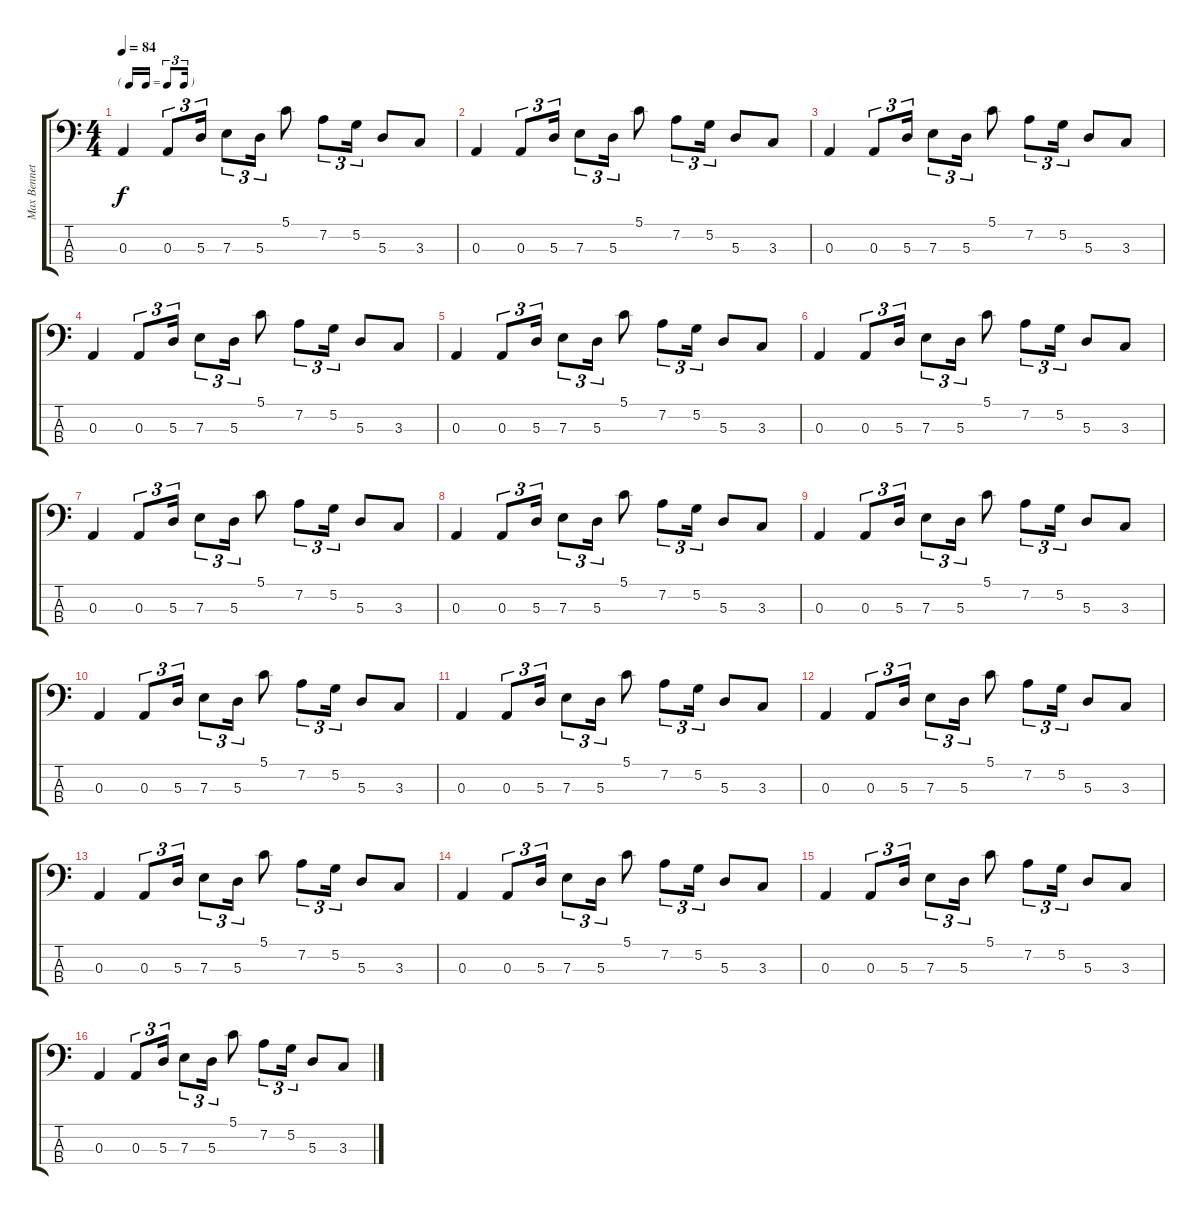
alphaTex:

\track ("Max Bennett - Bass" "Max Bennet") {instrument fretlessbass}
\staff {score tabs}
\tuning (G2 D2 A1 E1) {hide}
\ts (4 4)
\tf triplet16th
\tempo 84
\clef f4
\ks c
0.3.4{dy f} 0.3.8{tu (3 2)} 5.3.16{tu (3 2)} 7.3.8{tu (3 2)} 5.3.16{tu (3 2)} 5.1.8 7.2.8{tu (3 2)} 5.2.16{tu (3 2)} 5.3.8 3.3.8 |
0.3.4 0.3.8{tu (3 2)} 5.3.16{tu (3 2)} 7.3.8{tu (3 2)} 5.3.16{tu (3 2)} 5.1.8 7.2.8{tu (3 2)} 5.2.16{tu (3 2)} 5.3.8 3.3.8 |
0.3.4 0.3.8{tu (3 2)} 5.3.16{tu (3 2)} 7.3.8{tu (3 2)} 5.3.16{tu (3 2)} 5.1.8 7.2.8{tu (3 2)} 5.2.16{tu (3 2)} 5.3.8 3.3.8 |
0.3.4 0.3.8{tu (3 2)} 5.3.16{tu (3 2)} 7.3.8{tu (3 2)} 5.3.16{tu (3 2)} 5.1.8 7.2.8{tu (3 2)} 5.2.16{tu (3 2)} 5.3.8 3.3.8 |
0.3.4 0.3.8{tu (3 2)} 5.3.16{tu (3 2)} 7.3.8{tu (3 2)} 5.3.16{tu (3 2)} 5.1.8 7.2.8{tu (3 2)} 5.2.16{tu (3 2)} 5.3.8 3.3.8 |
0.3.4 0.3.8{tu (3 2)} 5.3.16{tu (3 2)} 7.3.8{tu (3 2)} 5.3.16{tu (3 2)} 5.1.8 7.2.8{tu (3 2)} 5.2.16{tu (3 2)} 5.3.8 3.3.8 |
0.3.4 0.3.8{tu (3 2)} 5.3.16{tu (3 2)} 7.3.8{tu (3 2)} 5.3.16{tu (3 2)} 5.1.8 7.2.8{tu (3 2)} 5.2.16{tu (3 2)} 5.3.8 3.3.8 |
0.3.4 0.3.8{tu (3 2)} 5.3.16{tu (3 2)} 7.3.8{tu (3 2)} 5.3.16{tu (3 2)} 5.1.8 7.2.8{tu (3 2)} 5.2.16{tu (3 2)} 5.3.8 3.3.8 |
0.3.4 0.3.8{tu (3 2)} 5.3.16{tu (3 2)} 7.3.8{tu (3 2)} 5.3.16{tu (3 2)} 5.1.8 7.2.8{tu (3 2)} 5.2.16{tu (3 2)} 5.3.8 3.3.8 |
0.3.4 0.3.8{tu (3 2)} 5.3.16{tu (3 2)} 7.3.8{tu (3 2)} 5.3.16{tu (3 2)} 5.1.8 7.2.8{tu (3 2)} 5.2.16{tu (3 2)} 5.3.8 3.3.8 |
0.3.4 0.3.8{tu (3 2)} 5.3.16{tu (3 2)} 7.3.8{tu (3 2)} 5.3.16{tu (3 2)} 5.1.8 7.2.8{tu (3 2)} 5.2.16{tu (3 2)} 5.3.8 3.3.8 |
0.3.4 0.3.8{tu (3 2)} 5.3.16{tu (3 2)} 7.3.8{tu (3 2)} 5.3.16{tu (3 2)} 5.1.8 7.2.8{tu (3 2)} 5.2.16{tu (3 2)} 5.3.8 3.3.8 |
0.3.4 0.3.8{tu (3 2)} 5.3.16{tu (3 2)} 7.3.8{tu (3 2)} 5.3.16{tu (3 2)} 5.1.8 7.2.8{tu (3 2)} 5.2.16{tu (3 2)} 5.3.8 3.3.8 |
0.3.4 0.3.8{tu (3 2)} 5.3.16{tu (3 2)} 7.3.8{tu (3 2)} 5.3.16{tu (3 2)} 5.1.8 7.2.8{tu (3 2)} 5.2.16{tu (3 2)} 5.3.8 3.3.8 |
0.3.4 0.3.8{tu (3 2)} 5.3.16{tu (3 2)} 7.3.8{tu (3 2)} 5.3.16{tu (3 2)} 5.1.8 7.2.8{tu (3 2)} 5.2.16{tu (3 2)} 5.3.8 3.3.8 |
0.3.4 0.3.8{tu (3 2)} 5.3.16{tu (3 2)} 7.3.8{tu (3 2)} 5.3.16{tu (3 2)} 5.1.8 7.2.8{tu (3 2)} 5.2.16{tu (3 2)} 5.3.8 3.3.8
